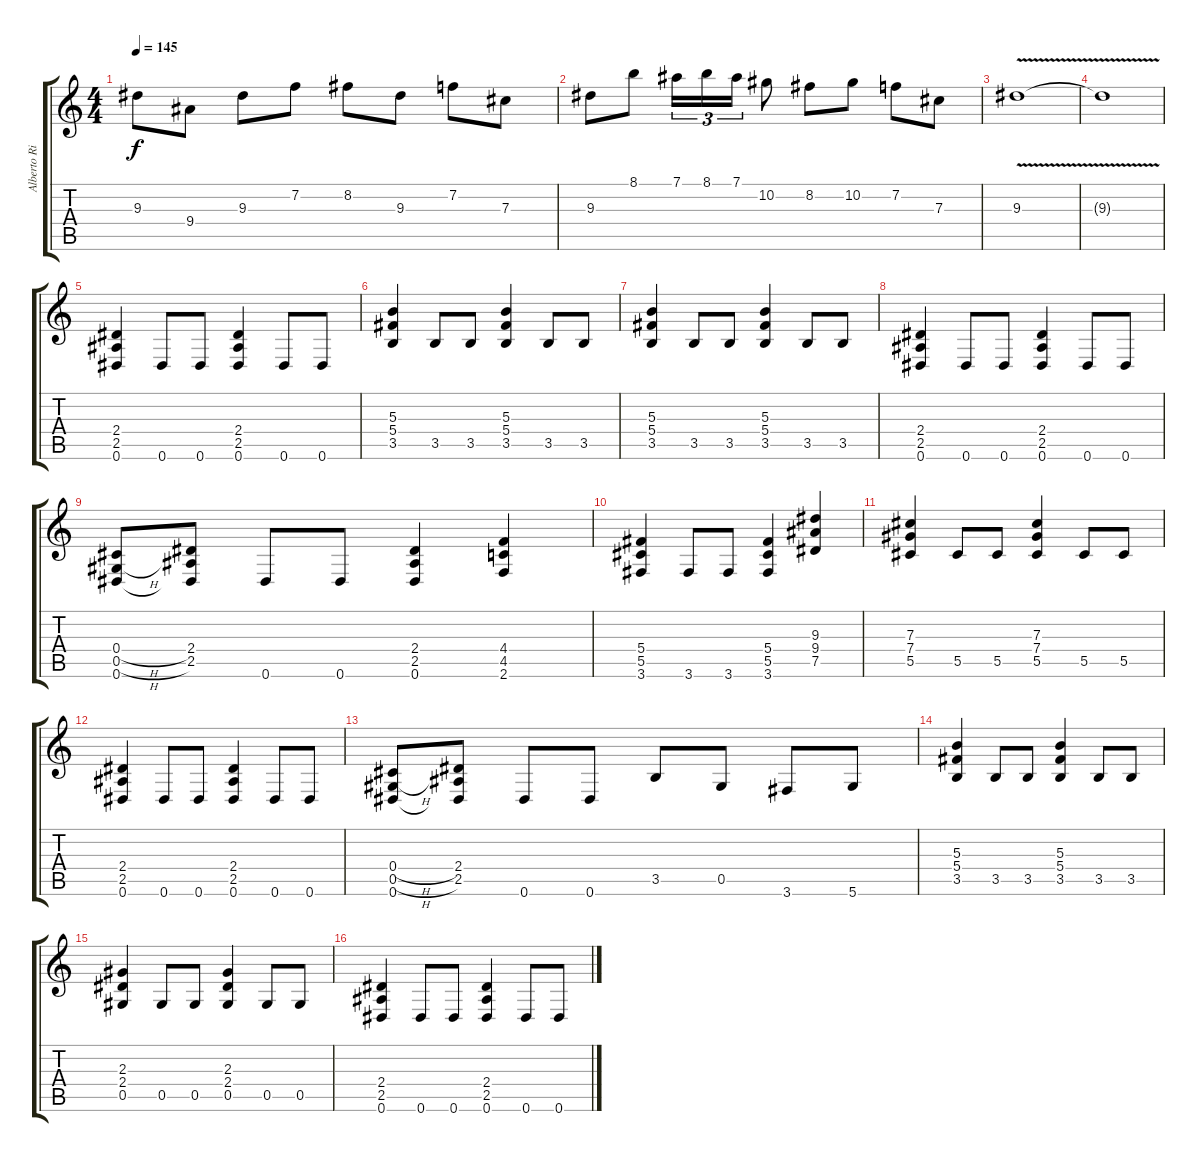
\track ("Alberto Rionda" "Alberto Ri") {instrument distortionguitar}
\staff {score tabs}
\tuning (Eb4 Bb3 Gb3 Db3 Ab2 Eb2) {hide}
\ts (4 4)
\tempo 145
\clef g2
\ks c
9.3.8{dy f} 9.4.8 9.3.8 7.2.8 8.2.8 9.3.8 7.2.8 7.3.8 |
9.3.8 8.1.8 7.1.16{tu (3 2)} 8.1.16{tu (3 2)} 7.1.16{tu (3 2)} 10.2.8 8.2.8 10.2.8 7.2.8 7.3.8 |
9.3{v}.1 |
9.3{t}.1 |
(2.4 2.5 0.6).4 0.6.8 0.6.8 (2.4 2.5 0.6).4 0.6.8 0.6.8 |
(5.3 5.4 3.5).4 3.5.8 3.5.8 (5.3 5.4 3.5).4 3.5.8 3.5.8 |
(5.3 5.4 3.5).4 3.5.8 3.5.8 (5.3 5.4 3.5).4 3.5.8 3.5.8 |
(2.4 2.5 0.6).4 0.6.8 0.6.8 (2.4 2.5 0.6).4 0.6.8 0.6.8 |
(0.4{h} 0.5{h} 0.6).8 (2.4 2.5 0.6{t}).8 0.6.8 0.6.8 (2.4 2.5 0.6).4 (4.4 4.5 2.6).4 |
(5.4 5.5 3.6).4 3.6.8 3.6.8 (5.4 5.5 3.6).4 (9.3 9.4 7.5).4 |
(7.3 7.4 5.5).4 5.5.8 5.5.8 (7.3 7.4 5.5).4 5.5.8 5.5.8 |
(2.4 2.5 0.6).4 0.6.8 0.6.8 (2.4 2.5 0.6).4 0.6.8 0.6.8 |
(0.4{h} 0.5{h} 0.6).8 (2.4 2.5 0.6{t}).8 0.6.8 0.6.8 3.5.8 0.5.8 3.6.8 5.6.8 |
(5.3 5.4 3.5).4 3.5.8 3.5.8 (5.3 5.4 3.5).4 3.5.8 3.5.8 |
(2.3 2.4 0.5).4 0.5.8 0.5.8 (2.3 2.4 0.5).4 0.5.8 0.5.8 |
(2.4 2.5 0.6).4 0.6.8 0.6.8 (2.4 2.5 0.6).4 0.6.8 0.6.8
